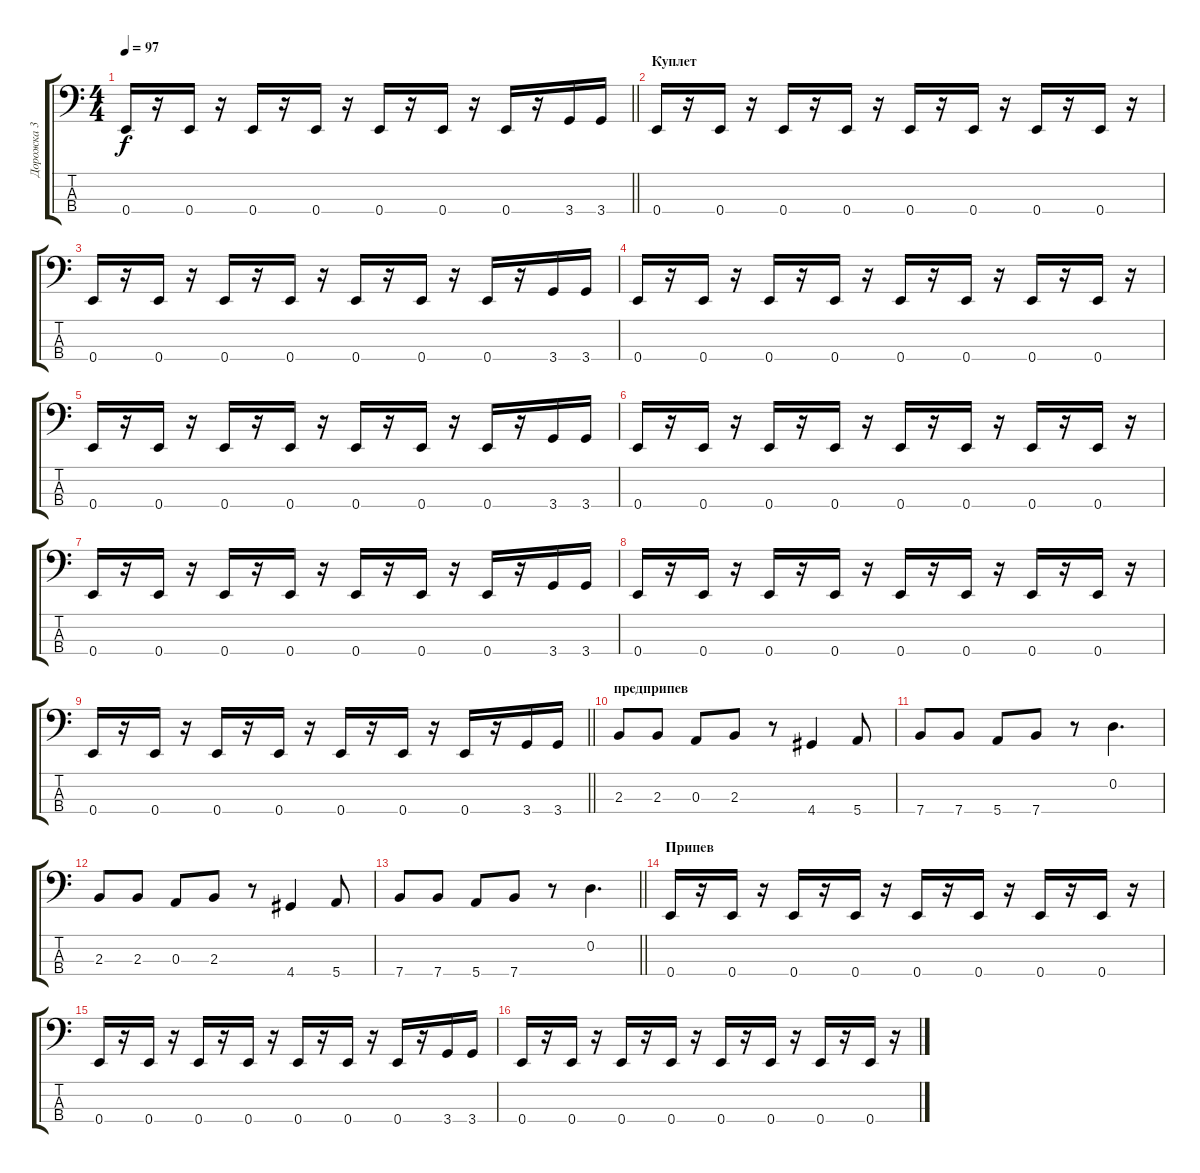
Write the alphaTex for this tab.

\track ("Дорожка 3" "Дорожка 3") {instrument electricbassfinger}
\staff {score tabs}
\tuning (G2 D2 A1 E1) {hide}
\ts (4 4)
\tempo 97
\clef f4
\barLineRight lightlight
\ks c
0.4.16{dy f} r.16 0.4.16 r.16 0.4.16 r.16 0.4.16 r.16 0.4.16 r.16 0.4.16 r.16 0.4.16 r.16 3.4.16 3.4.16 |
\section ("" "Куплет")
0.4.16 r.16 0.4.16 r.16 0.4.16 r.16 0.4.16 r.16 0.4.16 r.16 0.4.16 r.16 0.4.16 r.16 0.4.16 r.16 |
0.4.16 r.16 0.4.16 r.16 0.4.16 r.16 0.4.16 r.16 0.4.16 r.16 0.4.16 r.16 0.4.16 r.16 3.4.16 3.4.16 |
0.4.16 r.16 0.4.16 r.16 0.4.16 r.16 0.4.16 r.16 0.4.16 r.16 0.4.16 r.16 0.4.16 r.16 0.4.16 r.16 |
0.4.16 r.16 0.4.16 r.16 0.4.16 r.16 0.4.16 r.16 0.4.16 r.16 0.4.16 r.16 0.4.16 r.16 3.4.16 3.4.16 |
0.4.16 r.16 0.4.16 r.16 0.4.16 r.16 0.4.16 r.16 0.4.16 r.16 0.4.16 r.16 0.4.16 r.16 0.4.16 r.16 |
0.4.16 r.16 0.4.16 r.16 0.4.16 r.16 0.4.16 r.16 0.4.16 r.16 0.4.16 r.16 0.4.16 r.16 3.4.16 3.4.16 |
0.4.16 r.16 0.4.16 r.16 0.4.16 r.16 0.4.16 r.16 0.4.16 r.16 0.4.16 r.16 0.4.16 r.16 0.4.16 r.16 |
\barLineRight lightlight
0.4.16 r.16 0.4.16 r.16 0.4.16 r.16 0.4.16 r.16 0.4.16 r.16 0.4.16 r.16 0.4.16 r.16 3.4.16 3.4.16 |
\section ("" "предприпев")
2.3.8 2.3.8 0.3.8 2.3.8 r.8 4.4.4 5.4.8 |
7.4.8 7.4.8 5.4.8 7.4.8 r.8 0.2.4{d} |
2.3.8 2.3.8 0.3.8 2.3.8 r.8 4.4.4 5.4.8 |
\barLineRight lightlight
7.4.8 7.4.8 5.4.8 7.4.8 r.8 0.2.4{d} |
\section ("" "Припев")
0.4.16 r.16 0.4.16 r.16 0.4.16 r.16 0.4.16 r.16 0.4.16 r.16 0.4.16 r.16 0.4.16 r.16 0.4.16 r.16 |
0.4.16 r.16 0.4.16 r.16 0.4.16 r.16 0.4.16 r.16 0.4.16 r.16 0.4.16 r.16 0.4.16 r.16 3.4.16 3.4.16 |
0.4.16 r.16 0.4.16 r.16 0.4.16 r.16 0.4.16 r.16 0.4.16 r.16 0.4.16 r.16 0.4.16 r.16 0.4.16 r.16
